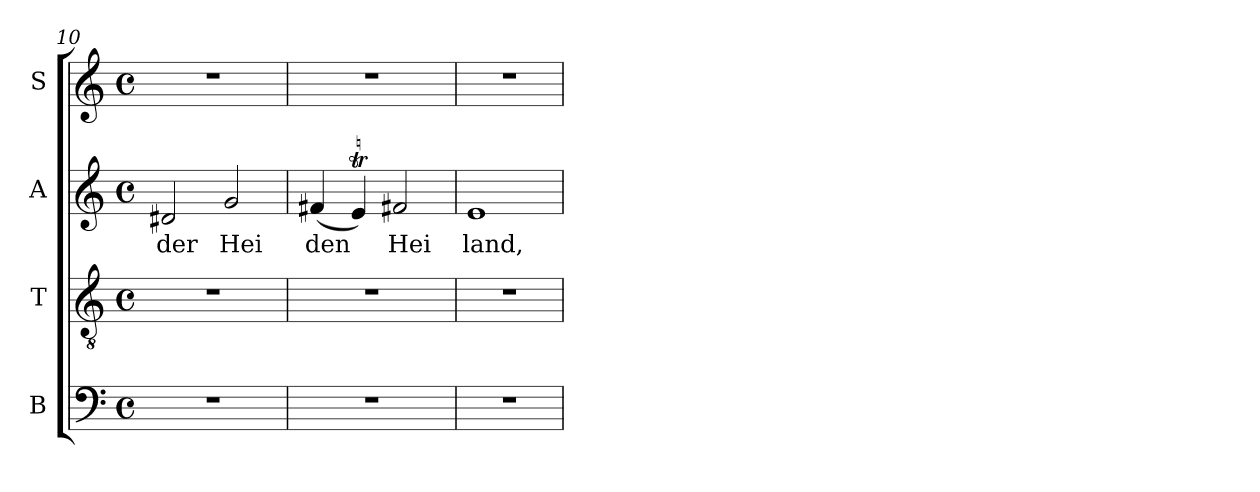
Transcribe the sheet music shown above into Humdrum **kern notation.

**kern	**kern	**kern	**text	**kern
*part4	*part3	*part2	*part2	*part1
*staff4	*staff3	*staff2	*staff2	*staff1
*I"B	*I"T	*I"A	*	*I"S
*I'B	*I'T	*I'A	*	*I'S
*clefF4	*clefGv2	*clefG2	*	*clefG2
*k[]	*k[]	*k[]	*	*k[]
*C:	*C:	*C:	*	*C:
*M4/4	*M4/4	*M4/4	*	*M4/4
*met(c)	*met(c)	*met(c)	*	*met(c)
=10	=10	=10	=10	=10
!	!	!	!LO:LY:b:cj	!
1r	1r	2d#X/	der	1r
!	!	!	!LO:LY:b:cj	!
.	.	2g/	Hei	.
=11	=11	=11	=11	=11
!	!	!	!LO:LY:b:cj	!
1r	1r	(<4f#X/	den	1r
!	!	!	!LO:LY:b:cj	!
.	.	4et/)	.	.
!	!	!	!LO:LY:b:cj	!
.	.	2f#/	Hei	.
=12	=12	=12	=12	=12
!	!	!	!LO:LY:b:cj	!
1r	1r	1e	land,	1r
=	=	=	=	=
*-	*-	*-	*-	*-
